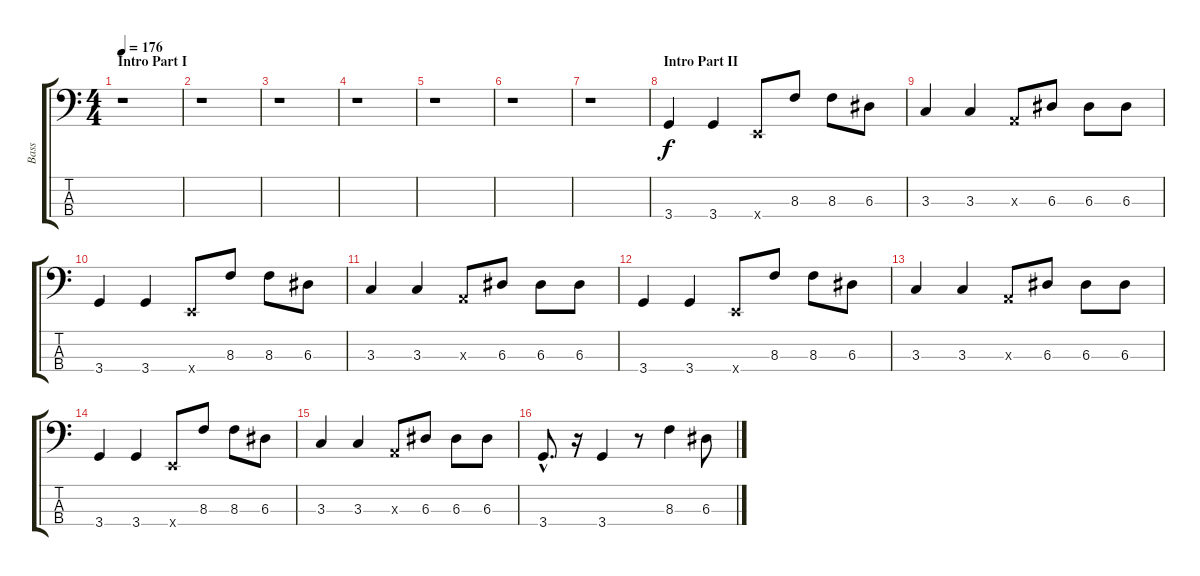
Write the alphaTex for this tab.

\track ("Bass" "Bass") {instrument electricbasspick}
\staff {score tabs}
\tuning (G2 D2 A1 E1) {hide}
\ts (4 4)
\section ("" "Intro Part I")
\tempo 176
\clef f4
\ks c
r.1{dy f instrument electricbasspick} |
r.1 |
r.1 |
r.1 |
r.1 |
r.1 |
r.1 |
\section ("" "Intro Part II")
3.4.4 3.4.4 0.4{x}.8 8.3.8 8.3.8 6.3.8 |
3.3.4 3.3.4 0.3{x}.8 6.3.8 6.3.8 6.3.8 |
3.4.4 3.4.4 0.4{x}.8 8.3.8 8.3.8 6.3.8 |
3.3.4 3.3.4 0.3{x}.8 6.3.8 6.3.8 6.3.8 |
3.4.4 3.4.4 0.4{x}.8 8.3.8 8.3.8 6.3.8 |
3.3.4 3.3.4 0.3{x}.8 6.3.8 6.3.8 6.3.8 |
3.4.4 3.4.4 0.4{x}.8 8.3.8 8.3.8 6.3.8 |
3.3.4 3.3.4 0.3{x}.8 6.3.8 6.3.8 6.3.8 |
3.4{hac}.8{d} r.16 3.4.4 r.8 8.3.4 6.3.8
